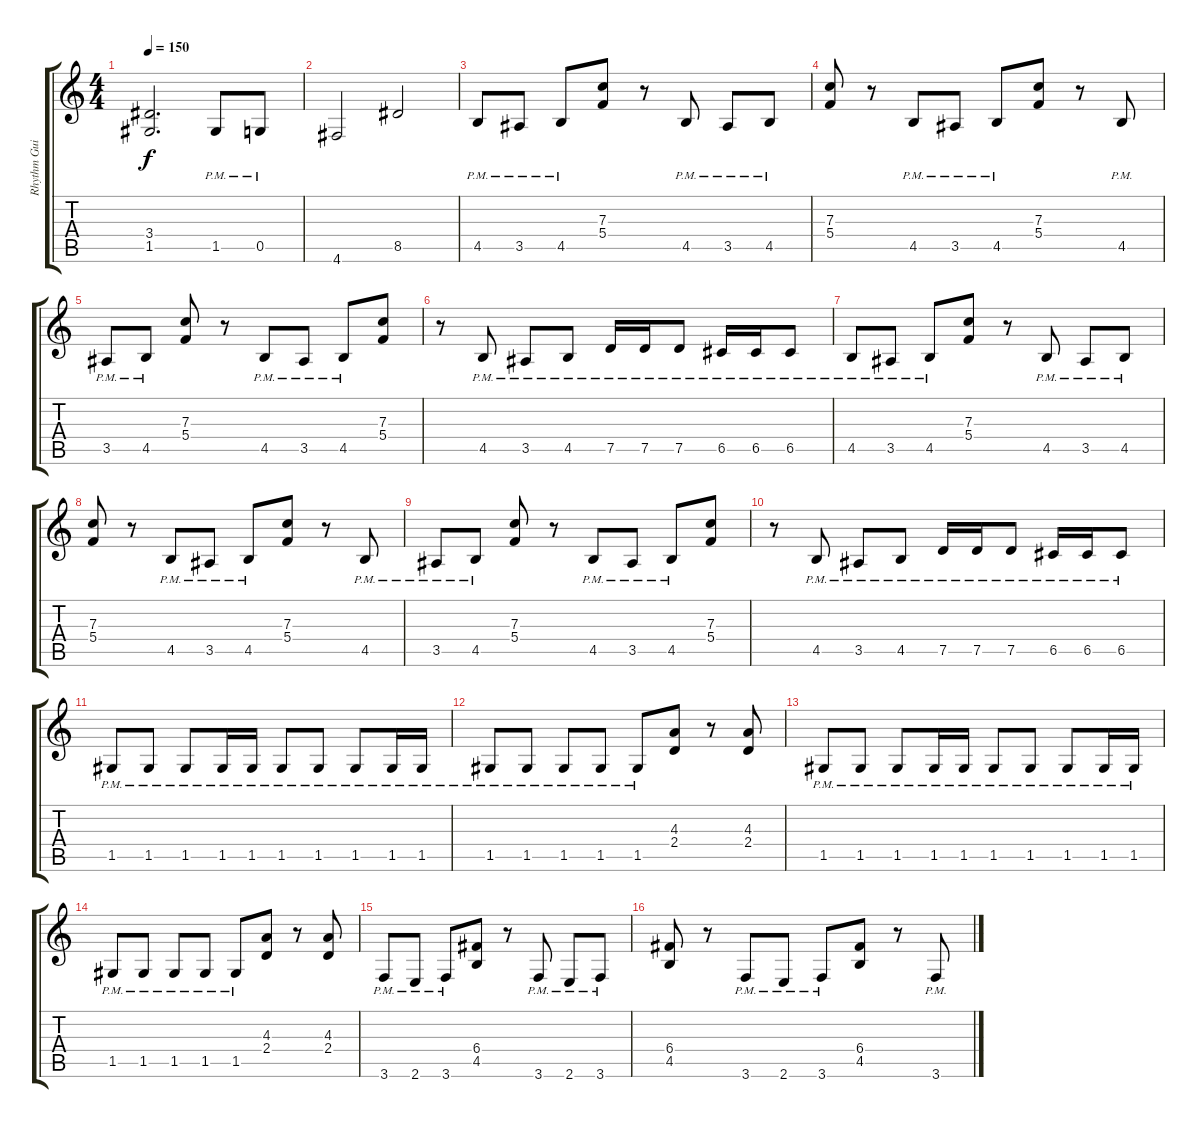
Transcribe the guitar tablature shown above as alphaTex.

\track ("Rhythm Guitar" "Rhythm Gui") {instrument distortionguitar}
\staff {score tabs}
\tuning (D4 A3 F3 C3 G2 D2) {hide}
\ts (4 4)
\tempo 150
\clef g2
\ks c
(3.4 1.5).2{d dy f} 1.5{pm}.8 0.5{pm}.8 |
4.6.2 8.5.2 |
4.5{pm}.8 3.5{pm}.8 4.5{pm}.8 (7.3 5.4).8 r.8 4.5{pm}.8 3.5{pm}.8 4.5{pm}.8 |
(7.3 5.4).8 r.8 4.5{pm}.8 3.5{pm}.8 4.5{pm}.8 (7.3 5.4).8 r.8 4.5{pm}.8 |
3.5{pm}.8 4.5{pm}.8 (7.3 5.4).8 r.8 4.5{pm}.8 3.5{pm}.8 4.5{pm}.8 (7.3 5.4).8 |
r.8 4.5{pm}.8 3.5{pm}.8 4.5{pm}.8 7.5{pm}.16 7.5{pm}.16 7.5{pm}.8 6.5{pm}.16 6.5{pm}.16 6.5{pm}.8 |
4.5{pm}.8 3.5{pm}.8 4.5{pm}.8 (7.3 5.4).8 r.8 4.5{pm}.8 3.5{pm}.8 4.5{pm}.8 |
(7.3 5.4).8 r.8 4.5{pm}.8 3.5{pm}.8 4.5{pm}.8 (7.3 5.4).8 r.8 4.5{pm}.8 |
3.5{pm}.8 4.5{pm}.8 (7.3 5.4).8 r.8 4.5{pm}.8 3.5{pm}.8 4.5{pm}.8 (7.3 5.4).8 |
r.8 4.5{pm}.8 3.5{pm}.8 4.5{pm}.8 7.5{pm}.16 7.5{pm}.16 7.5{pm}.8 6.5{pm}.16 6.5{pm}.16 6.5{pm}.8 |
1.5{pm}.8 1.5{pm}.8 1.5{pm}.8 1.5{pm}.16 1.5{pm}.16 1.5{pm}.8 1.5{pm}.8 1.5{pm}.8 1.5{pm}.16 1.5{pm}.16 |
1.5{pm}.8 1.5{pm}.8 1.5{pm}.8 1.5{pm}.8 1.5{pm}.8 (4.3 2.4).8 r.8 (4.3 2.4).8 |
1.5{pm}.8 1.5{pm}.8 1.5{pm}.8 1.5{pm}.16 1.5{pm}.16 1.5{pm}.8 1.5{pm}.8 1.5{pm}.8 1.5{pm}.16 1.5{pm}.16 |
1.5{pm}.8 1.5{pm}.8 1.5{pm}.8 1.5{pm}.8 1.5{pm}.8 (4.3 2.4).8 r.8 (4.3 2.4).8 |
3.6{pm}.8 2.6{pm}.8 3.6{pm}.8 (6.4 4.5).8 r.8 3.6{pm}.8 2.6{pm}.8 3.6{pm}.8 |
(6.4 4.5).8 r.8 3.6{pm}.8 2.6{pm}.8 3.6{pm}.8 (6.4 4.5).8 r.8 3.6{pm}.8
